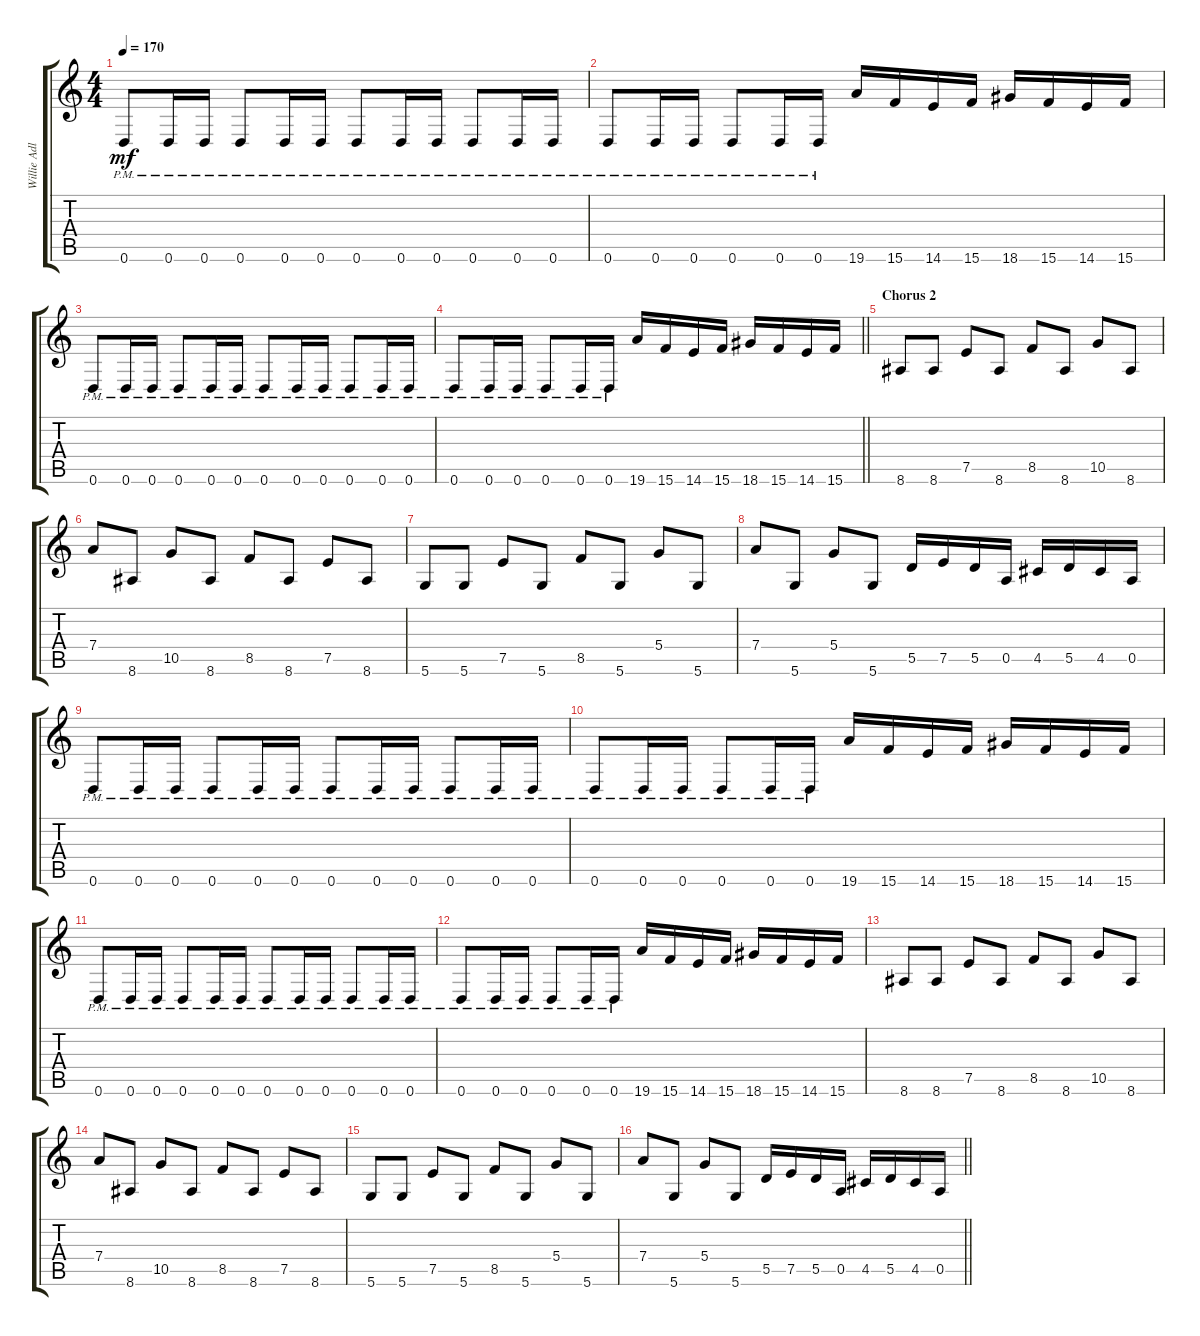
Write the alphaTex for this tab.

\track ("Willie Adler" "Willie Adl") {instrument distortionguitar}
\staff {score tabs}
\tuning (E4 B3 G3 D3 A2 D2) {hide}
\ts (4 4)
\tempo 170
\clef g2
\ks c
0.6{pm}.8{dy mf} 0.6{pm}.16 0.6{pm}.16 0.6{pm}.8 0.6{pm}.16 0.6{pm}.16 0.6{pm}.8 0.6{pm}.16 0.6{pm}.16 0.6{pm}.8 0.6{pm}.16 0.6{pm}.16 |
0.6{pm}.8 0.6{pm}.16 0.6{pm}.16 0.6{pm}.8 0.6{pm}.16 0.6{pm}.16 19.6.16 15.6.16 14.6.16 15.6.16 18.6.16 15.6.16 14.6.16 15.6.16 |
0.6{pm}.8 0.6{pm}.16 0.6{pm}.16 0.6{pm}.8 0.6{pm}.16 0.6{pm}.16 0.6{pm}.8 0.6{pm}.16 0.6{pm}.16 0.6{pm}.8 0.6{pm}.16 0.6{pm}.16 |
\barLineRight lightlight
0.6{pm}.8 0.6{pm}.16 0.6{pm}.16 0.6{pm}.8 0.6{pm}.16 0.6{pm}.16 19.6.16 15.6.16 14.6.16 15.6.16 18.6.16 15.6.16 14.6.16 15.6.16 |
\section ("" "Chorus 2")
8.6.8 8.6.8 7.5.8 8.6.8 8.5.8 8.6.8 10.5.8 8.6.8 |
7.4.8 8.6.8 10.5.8 8.6.8 8.5.8 8.6.8 7.5.8 8.6.8 |
5.6.8 5.6.8 7.5.8 5.6.8 8.5.8 5.6.8 5.4.8 5.6.8 |
7.4.8 5.6.8 5.4.8 5.6.8 5.5.16 7.5.16 5.5.16 0.5.16 4.5.16 5.5.16 4.5.16 0.5.16 |
0.6{pm}.8 0.6{pm}.16 0.6{pm}.16 0.6{pm}.8 0.6{pm}.16 0.6{pm}.16 0.6{pm}.8 0.6{pm}.16 0.6{pm}.16 0.6{pm}.8 0.6{pm}.16 0.6{pm}.16 |
0.6{pm}.8 0.6{pm}.16 0.6{pm}.16 0.6{pm}.8 0.6{pm}.16 0.6{pm}.16 19.6.16 15.6.16 14.6.16 15.6.16 18.6.16 15.6.16 14.6.16 15.6.16 |
0.6{pm}.8 0.6{pm}.16 0.6{pm}.16 0.6{pm}.8 0.6{pm}.16 0.6{pm}.16 0.6{pm}.8 0.6{pm}.16 0.6{pm}.16 0.6{pm}.8 0.6{pm}.16 0.6{pm}.16 |
0.6{pm}.8 0.6{pm}.16 0.6{pm}.16 0.6{pm}.8 0.6{pm}.16 0.6{pm}.16 19.6.16 15.6.16 14.6.16 15.6.16 18.6.16 15.6.16 14.6.16 15.6.16 |
8.6.8 8.6.8 7.5.8 8.6.8 8.5.8 8.6.8 10.5.8 8.6.8 |
7.4.8 8.6.8 10.5.8 8.6.8 8.5.8 8.6.8 7.5.8 8.6.8 |
5.6.8 5.6.8 7.5.8 5.6.8 8.5.8 5.6.8 5.4.8 5.6.8 |
\barLineRight lightlight
7.4.8 5.6.8 5.4.8 5.6.8 5.5.16 7.5.16 5.5.16 0.5.16 4.5.16 5.5.16 4.5.16 0.5.16
